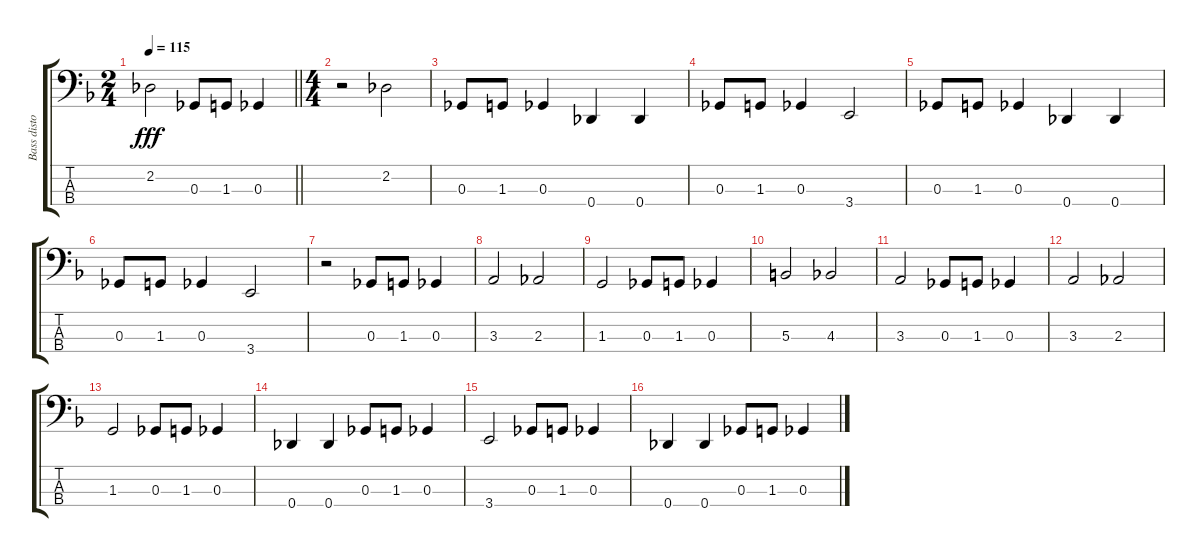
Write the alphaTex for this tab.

\track ("Bass distortion effects" "Bass disto") {instrument distortionguitar}
\staff {score tabs}
\tuning (E2 B1 Gb1 Db1) {hide}
\ts (2 4)
\tempo 115
\clef f4
\barLineRight lightlight
\ks f
2.2.2{dy fff} 0.3.8 1.3.8 0.3.4 |
\ts (4 4)
r.2 2.2.2 |
0.3.8 1.3.8 0.3.4 0.4.4 0.4.4 |
0.3.8 1.3.8 0.3.4 3.4.2 |
0.3.8 1.3.8 0.3.4 0.4.4 0.4.4 |
0.3.8 1.3.8 0.3.4 3.4.2 |
r.2 0.3.8 1.3.8 0.3.4 |
3.3.2 2.3.2 |
1.3.2 0.3.8 1.3.8 0.3.4 |
5.3.2 4.3.2 |
3.3.2 0.3.8 1.3.8 0.3.4 |
3.3.2 2.3.2 |
1.3.2 0.3.8 1.3.8 0.3.4 |
0.4.4 0.4.4 0.3.8 1.3.8 0.3.4 |
3.4.2 0.3.8 1.3.8 0.3.4 |
0.4.4 0.4.4 0.3.8 1.3.8 0.3.4
